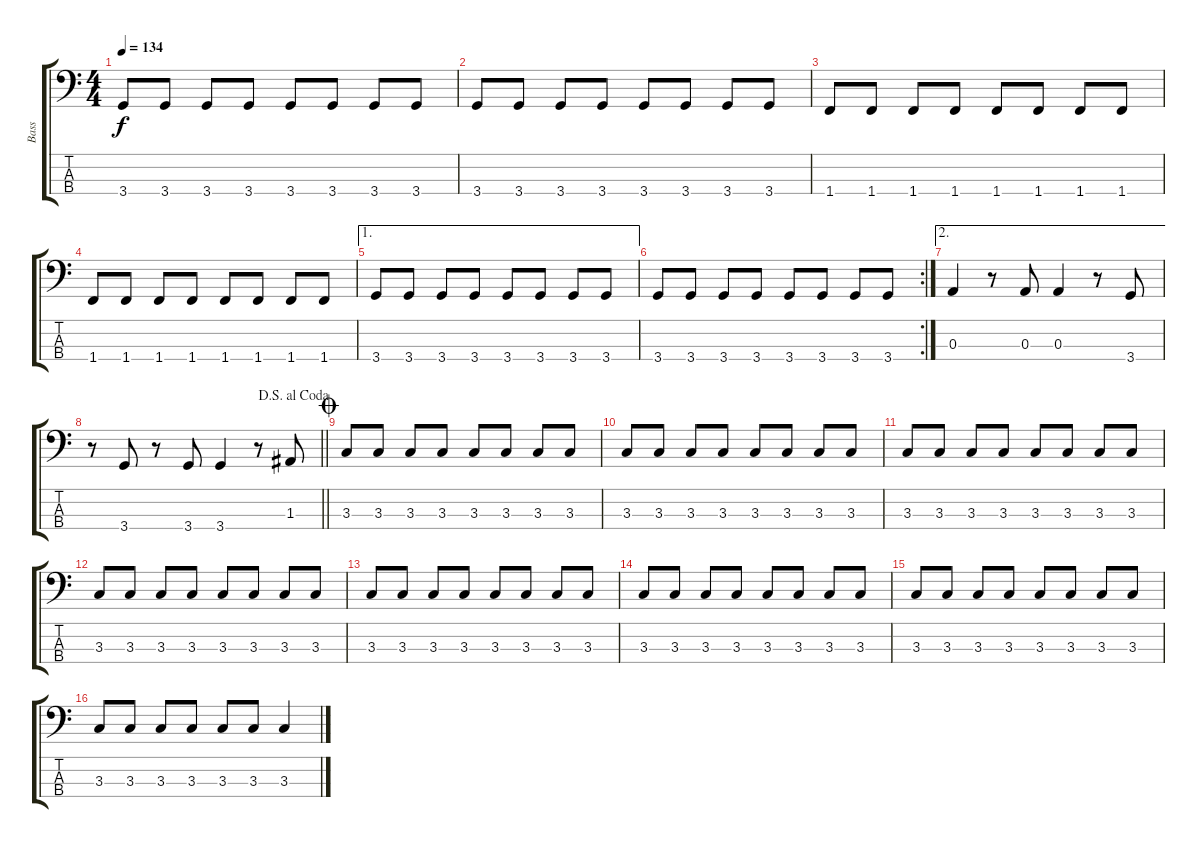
\track ("Bass" "Bass") {instrument electricbassfinger}
\staff {score tabs}
\tuning (G2 D2 A1 E1) {hide}
\ts (4 4)
\tempo 134
\clef f4
\ks c
3.4.8{dy f} 3.4.8 3.4.8 3.4.8 3.4.8 3.4.8 3.4.8 3.4.8 |
3.4.8 3.4.8 3.4.8 3.4.8 3.4.8 3.4.8 3.4.8 3.4.8 |
1.4.8 1.4.8 1.4.8 1.4.8 1.4.8 1.4.8 1.4.8 1.4.8 |
1.4.8 1.4.8 1.4.8 1.4.8 1.4.8 1.4.8 1.4.8 1.4.8 |
\ae 1
3.4.8 3.4.8 3.4.8 3.4.8 3.4.8 3.4.8 3.4.8 3.4.8 |
\rc 2
3.4.8 3.4.8 3.4.8 3.4.8 3.4.8 3.4.8 3.4.8 3.4.8 |
\ae 2
0.3.4 r.8 0.3.8 0.3.4 r.8 3.4.8 |
\jump dalsegnoalcoda
\barLineRight lightlight
r.8 3.4.8 r.8 3.4.8 3.4.4 r.8 1.3.8 |
\jump coda
3.3.8 3.3.8 3.3.8 3.3.8 3.3.8 3.3.8 3.3.8 3.3.8 |
3.3.8 3.3.8 3.3.8 3.3.8 3.3.8 3.3.8 3.3.8 3.3.8 |
3.3.8 3.3.8 3.3.8 3.3.8 3.3.8 3.3.8 3.3.8 3.3.8 |
3.3.8 3.3.8 3.3.8 3.3.8 3.3.8 3.3.8 3.3.8 3.3.8 |
3.3.8 3.3.8 3.3.8 3.3.8 3.3.8 3.3.8 3.3.8 3.3.8 |
3.3.8 3.3.8 3.3.8 3.3.8 3.3.8 3.3.8 3.3.8 3.3.8 |
3.3.8 3.3.8 3.3.8 3.3.8 3.3.8 3.3.8 3.3.8 3.3.8 |
3.3.8 3.3.8 3.3.8 3.3.8 3.3.8 3.3.8 3.3.4
